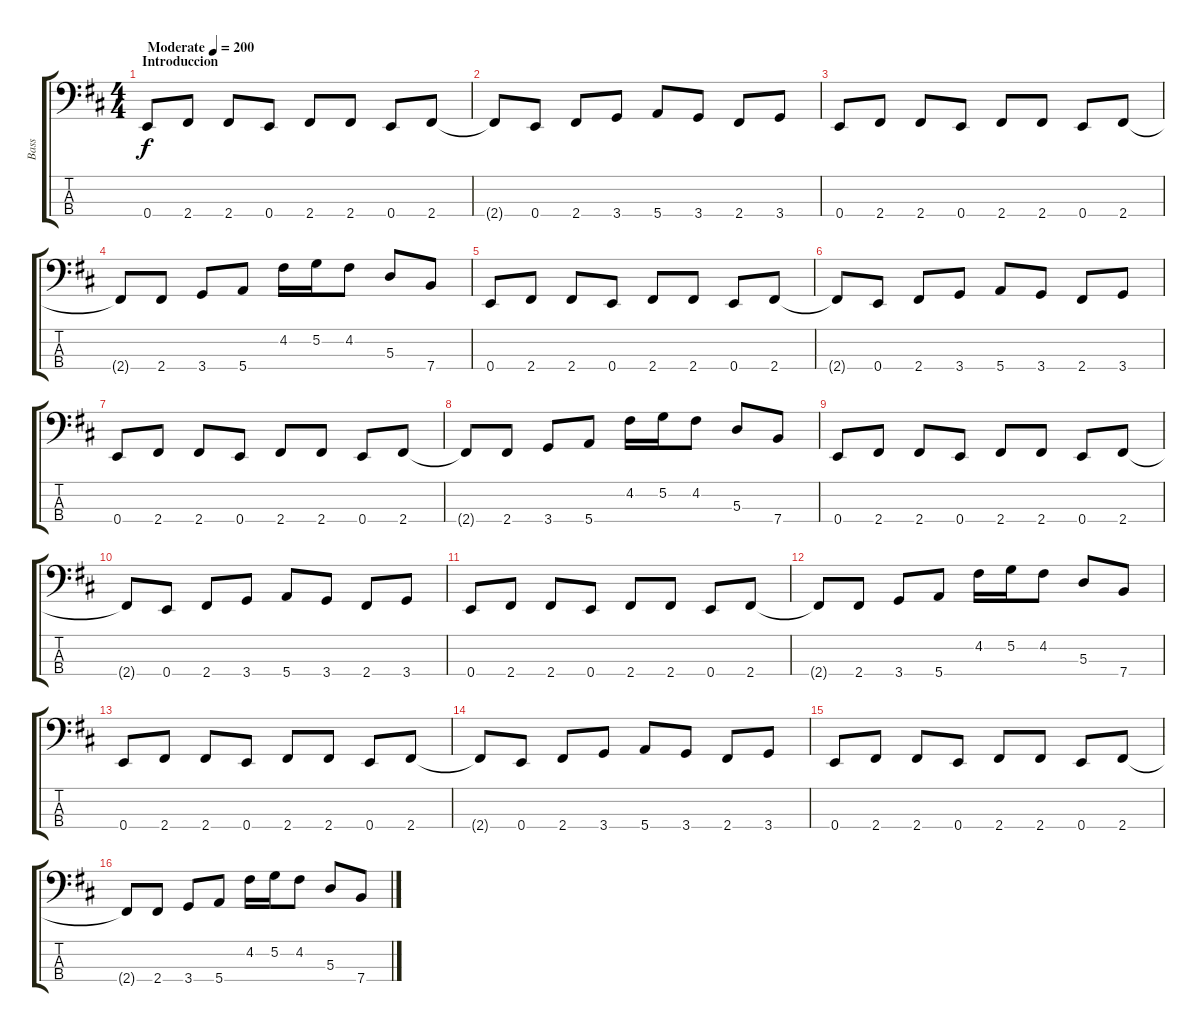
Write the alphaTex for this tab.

\track ("Bass" "Bass") {instrument electricbassfinger}
\staff {score tabs}
\tuning (G2 D2 A1 E1) {hide}
\ts (4 4)
\section ("" "Introduccion")
\tempo (200 "Moderate")
\clef f4
\ks d
0.4.8{dy f instrument electricbassfinger} 2.4.8 2.4.8 0.4.8 2.4.8 2.4.8 0.4.8 2.4.8 |
2.4{t}.8 0.4.8 2.4.8 3.4.8 5.4.8 3.4.8 2.4.8 3.4.8 |
0.4.8 2.4.8 2.4.8 0.4.8 2.4.8 2.4.8 0.4.8 2.4.8 |
2.4{t}.8 2.4.8 3.4.8 5.4.8 4.2.16 5.2.16 4.2.8 5.3.8 7.4.8 |
0.4.8 2.4.8 2.4.8 0.4.8 2.4.8 2.4.8 0.4.8 2.4.8 |
2.4{t}.8 0.4.8 2.4.8 3.4.8 5.4.8 3.4.8 2.4.8 3.4.8 |
0.4.8 2.4.8 2.4.8 0.4.8 2.4.8 2.4.8 0.4.8 2.4.8 |
2.4{t}.8 2.4.8 3.4.8 5.4.8 4.2.16 5.2.16 4.2.8 5.3.8 7.4.8 |
0.4.8 2.4.8 2.4.8 0.4.8 2.4.8 2.4.8 0.4.8 2.4.8 |
2.4{t}.8 0.4.8 2.4.8 3.4.8 5.4.8 3.4.8 2.4.8 3.4.8 |
0.4.8 2.4.8 2.4.8 0.4.8 2.4.8 2.4.8 0.4.8 2.4.8 |
2.4{t}.8 2.4.8 3.4.8 5.4.8 4.2.16 5.2.16 4.2.8 5.3.8 7.4.8 |
0.4.8 2.4.8 2.4.8 0.4.8 2.4.8 2.4.8 0.4.8 2.4.8 |
2.4{t}.8 0.4.8 2.4.8 3.4.8 5.4.8 3.4.8 2.4.8 3.4.8 |
0.4.8 2.4.8 2.4.8 0.4.8 2.4.8 2.4.8 0.4.8 2.4.8 |
2.4{t}.8 2.4.8 3.4.8 5.4.8 4.2.16 5.2.16 4.2.8 5.3.8 7.4.8
